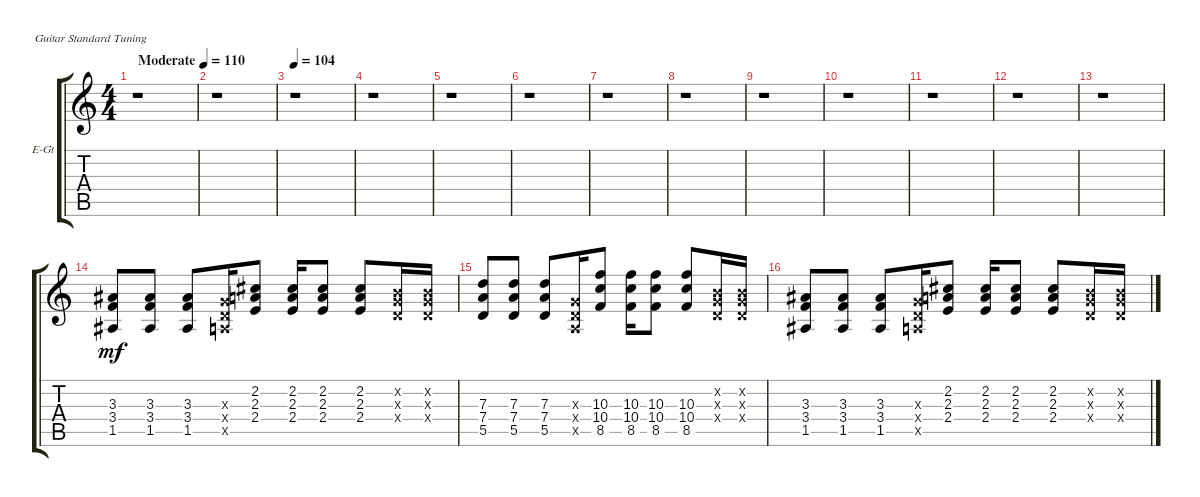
\bracketExtendMode groupsimilarinstruments
\firstSystemTrackNameOrientation horizontal
\otherSystemsTrackNameOrientation horizontal
\track ("Наташа" "E-Gt") {instrument distortionguitar}
\staff {score tabs}
\tuning (E4 B3 G3 D3 A2 E2)
\ts (4 4)
\beaming (8 2 2 2 2)
\tempo (110 "Moderate")
\clef g2
\ks c
r.1{dy mf instrument distortionguitar} |
r.1 |
\tempo 104
r.1 |
r.1 |
r.1 |
r.1 |
r.1 |
r.1 |
r.1 |
r.1 |
r.1 |
r.1 |
r.1 |
(1.5 3.4 3.3).8 (1.5 3.4 3.3).8 (1.5 3.4 3.3).8 (0.3{x} 0.4{x} 0.5{x}).16 (2.2 2.3 2.4).8 (2.2 2.3 2.4).16 (2.2 2.3 2.4).8 (2.2 2.3 2.4).8 (0.3{x} 0.4{x} 0.2{x}).16 (0.3{x} 0.4{x} 0.2{x}).16 |
(5.5 7.4 7.3).8 (5.5 7.4 7.3).8 (5.5 7.4 7.3).8 (0.3{x} 0.4{x} 0.5{x}).16 (10.3 10.4 8.5).8 (10.3 10.4 8.5).16 (10.3 10.4 8.5).8 (10.3 10.4 8.5).8 (0.3{x} 0.4{x} 0.2{x}).16 (0.3{x} 0.4{x} 0.2{x}).16 |
(1.5 3.4 3.3).8 (1.5 3.4 3.3).8 (1.5 3.4 3.3).8 (0.3{x} 0.4{x} 0.5{x}).16 (2.2 2.3 2.4).8 (2.2 2.3 2.4).16 (2.2 2.3 2.4).8 (2.2 2.3 2.4).8 (0.3{x} 0.4{x} 0.2{x}).16 (0.3{x} 0.4{x} 0.2{x}).16
